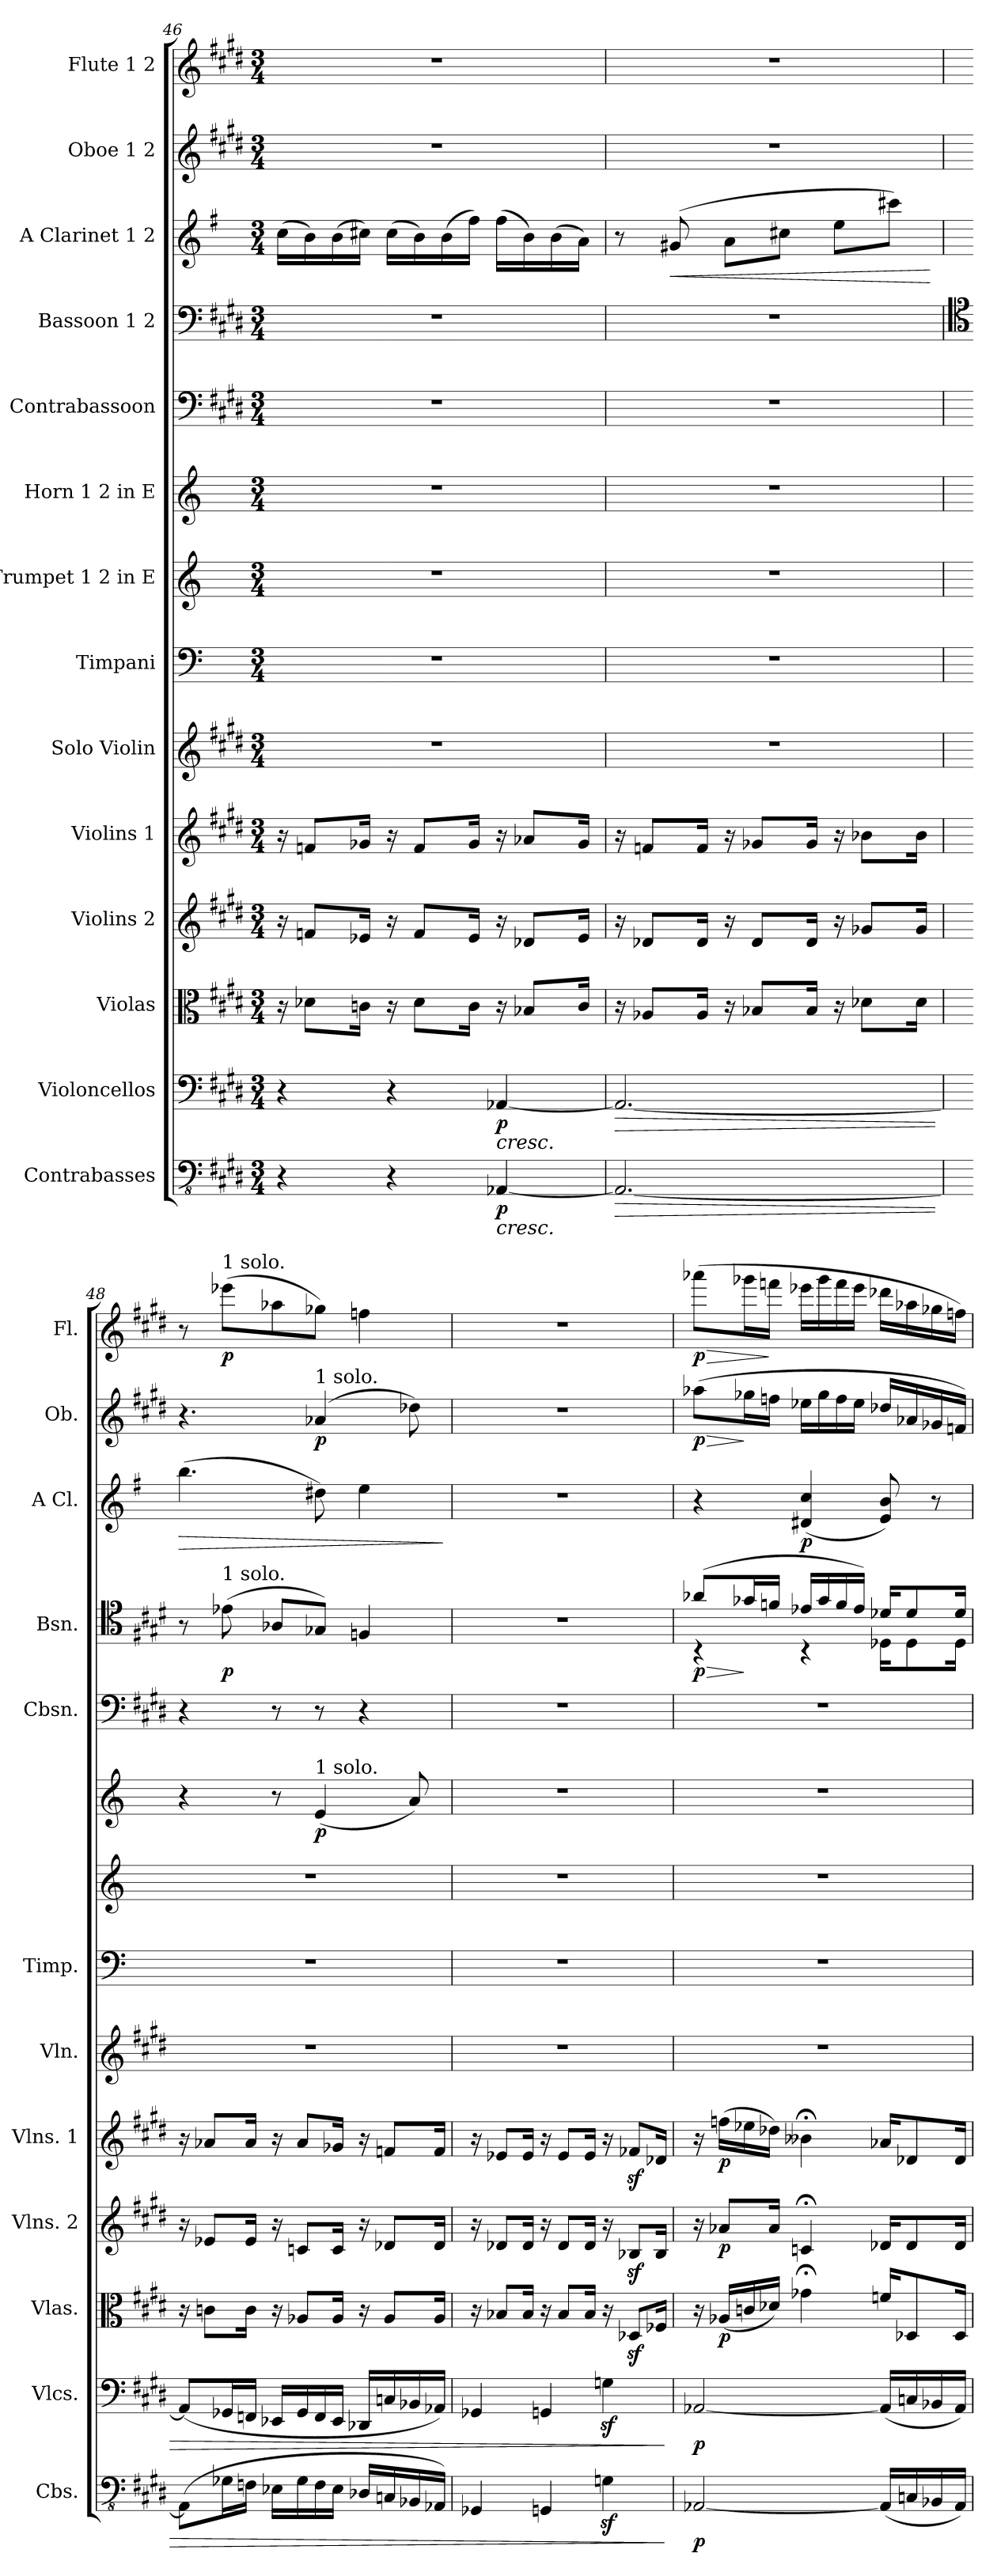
**kern	**dynam	**kern	**dynam	**kern	**dynam	**kern	**dynam	**kern	**dynam	**kern	**kern	**kern	**kern	**dynam	**kern	**kern	**dynam	**kern	**dynam	**kern	**dynam	**kern	**dynam
*part14	*part14	*part13	*part13	*part12	*part12	*part11	*part11	*part10	*part10	*part9	*part8	*part7	*part6	*part6	*part5	*part4	*part4	*part3	*part3	*part2	*part2	*part1	*part1
*staff14	*staff14	*staff13	*staff13	*staff12	*staff12	*staff11	*staff11	*staff10	*staff10	*staff9	*staff8	*staff7	*staff6	*staff6	*staff5	*staff4	*staff4	*staff3	*staff3	*staff2	*staff2	*staff1	*staff1
*I"Contrabasses	*	*I"Violoncellos	*	*I"Violas	*	*I"Violins 2	*	*I"Violins 1	*	*I"Solo Violin	*I"Timpani	*I"Trumpet 1 2 in E	*I"Horn 1 2 in E	*	*I"Contrabassoon	*I"Bassoon 1 2	*	*I"A Clarinet 1 2	*	*I"Oboe 1 2	*	*I"Flute 1 2	*
*I'Cbs.	*	*I'Vlcs.	*	*I'Vlas.	*	*I'Vlns. 2	*	*I'Vlns. 1	*	*I'Vln.	*I'Timp.	*	*	*	*I'Cbsn.	*I'Bsn.	*	*I'A Cl.	*	*I'Ob.	*	*I'Fl.	*
*clefFv4	*	*clefF4	*	*clefC3	*	*clefG2	*	*clefG2	*	*clefG2	*clefF4	*clefG2	*clefG2	*	*clefF4	*clefF4	*	*clefG2	*	*clefG2	*	*clefG2	*
*	*	*	*	*	*	*	*	*	*	*	*	*ITrd-2c-4	*ITrd5c8	*	*ITrd7c12	*	*	*ITrd2c3	*	*	*	*	*
*k[f#c#g#d#]	*	*k[f#c#g#d#]	*	*k[f#c#g#d#]	*	*k[f#c#g#d#]	*	*k[f#c#g#d#]	*	*k[f#c#g#d#]	*k[]	*k[f#c#g#d#]	*k[f#c#g#d#]	*	*k[f#c#g#d#]	*k[f#c#g#d#]	*	*k[f#c#g#d#]	*	*k[f#c#g#d#]	*	*k[f#c#g#d#]	*
*M3/4	*	*M3/4	*	*M3/4	*	*M3/4	*	*M3/4	*	*M3/4	*M3/4	*M3/4	*M3/4	*	*M3/4	*M3/4	*	*M3/4	*	*M3/4	*	*M3/4	*
=46	=46	=46	=46	=46	=46	=46	=46	=46	=46	=46	=46	=46	=46	=46	=46	=46	=46	=46	=46	=46	=46	=46	=46
4r	.	4r	.	16r	.	16r	.	16r	.	2.r	2.r	2.r	2.r	.	2.r	2.r	.	(>16a\LL	.	2.r	.	2.r	.
.	.	.	.	8d-X\L	.	8fn/L	.	8fn/L	.	.	.	.	.	.	.	.	.	16g#\)	.	.	.	.	.
.	.	.	.	.	.	.	.	.	.	.	.	.	.	.	.	.	.	(>16g#\	.	.	.	.	.
.	.	.	.	16cn\Jk	.	16e-X/Jk	.	16g-X/Jk	.	.	.	.	.	.	.	.	.	16a#X\JJ)	.	.	.	.	.
4r	.	4r	.	16r	.	16r	.	16r	.	.	.	.	.	.	.	.	.	(>16a#\LL	.	.	.	.	.
.	.	.	.	8d-\L	.	8f/L	.	8f/L	.	.	.	.	.	.	.	.	.	16g#\)	.	.	.	.	.
.	.	.	.	.	.	.	.	.	.	.	.	.	.	.	.	.	.	(>16g#\	.	.	.	.	.
.	.	.	.	16c\Jk	.	16e-/Jk	.	16g-/Jk	.	.	.	.	.	.	.	.	.	16dd#\JJ)	.	.	.	.	.
!	!LO:HP:b	!	!LO:HP:b	!	!	!	!	!	!	!	!	!	!	!	!	!	!	!	!	!	!	!	!
!	!LO:DY:n=1:b	!	!LO:DY:n=1:b	!	!	!	!	!	!	!	!	!	!	!	!	!	!	!	!	!	!	!	!
[4AAA-X/	< p	[4AA-X/	< p	16r	.	16r	.	16r	.	.	.	.	.	.	.	.	.	(>16dd#\LL	.	.	.	.	.
.	.	.	.	8B-X/L	.	8d-X/L	.	8a-X/L	.	.	.	.	.	.	.	.	.	16g#\)	.	.	.	.	.
.	.	.	.	.	.	.	.	.	.	.	.	.	.	.	.	.	.	(>16g#\	.	.	.	.	.
.	.	.	.	16c/Jk	.	16e-/Jk	.	16g-/Jk	.	.	.	.	.	.	.	.	.	16f#\JJ)	.	.	.	.	.
!!LO:PB:g=z
=47	=47	=47	=47	=47	=47	=47	=47	=47	=47	=47	=47	=47	=47	=47	=47	=47	=47	=47	=47	=47	=47	=47	=47
!	!LO:HP:b	!	!LO:HP:b	!	!	!	!	!	!	!	!	!	!	!	!	!	!	!	!	!	!	!	!
2.AAA-/_	>	2.AA-/_	>	16r	.	16r	.	16r	.	2.r	2.r	2.r	2.r	.	2.r	2.r	.	8r	.	2.r	.	2.r	.
.	.	.	.	8A-X/L	.	8d-X/L	.	8fn/L	.	.	.	.	.	.	.	.	.	.	.	.	.	.	.
!	!	!	!	!	!	!	!	!	!	!	!	!	!	!	!	!	!	!	!LO:HP:b	!	!	!	!
.	.	.	.	.	.	.	.	.	.	.	.	.	.	.	.	.	.	(>8e#X/	<	.	.	.	.
.	.	.	.	16A-/Jk	.	16d-/Jk	.	16f/Jk	.	.	.	.	.	.	.	.	.	.	.	.	.	.	.
.	.	.	.	16r	.	16r	.	16r	.	.	.	.	.	.	.	.	.	8f#\L	.	.	.	.	.
.	.	.	.	8B-X/L	.	8d-/L	.	8g-X/L	.	.	.	.	.	.	.	.	.	.	.	.	.	.	.
.	.	.	.	.	.	.	.	.	.	.	.	.	.	.	.	.	.	8a#X\J	.	.	.	.	.
.	.	.	.	16B-/Jk	.	16d-/Jk	.	16g-/Jk	.	.	.	.	.	.	.	.	.	.	.	.	.	.	.
.	.	.	.	16r	.	16r	.	16r	.	.	.	.	.	.	.	.	.	8cc#\L	.	.	.	.	.
.	.	.	.	8d-X\L	.	8g-X/L	.	8b-X\L	.	.	.	.	.	.	.	.	.	.	.	.	.	.	.
.	.	.	.	.	.	.	.	.	.	.	.	.	.	.	.	.	.	8aa#X\J)	.	.	.	.	.
.	.	.	.	16d-\Jk	.	16g-/Jk	.	16b-\Jk	.	.	.	.	.	.	.	.	.	.	.	.	.	.	.
.	[	.	[	.	.	.	.	.	.	.	.	.	.	.	.	.	.	.	[	.	.	.	.
=48	=48	=48	=48	=48	=48	=48	=48	=48	=48	=48	=48	=48	=48	=48	=48	=48	=48	=48	=48	=48	=48	=48	=48
*	*	*	*	*	*	*	*	*	*	*	*	*	*	*	*	*clefC4	*	*	*	*	*	*	*
!	!	!	!	!	!	!	!	!	!	!	!	!	!	!	!	!	!	!	!LO:HP:b	!	!	!	!
(>8AAA-\L]	.	(<8AA-/L]	.	16r	.	16r	.	16r	.	2.r	2.r	2.r	4r	.	4r	8r	.	(>4.gg#\	>	4.r	.	8r	.
.	.	.	.	8cn\L	.	8e-X/L	.	8a-X/L	.	.	.	.	.	.	.	.	.	.	.	.	.	.	.
!	!	!	!	!	!	!	!	!	!	!	!	!	!	!	!	!	!	!	!	!	!	!LO:TX:a:t=1 solo.	!
!	!	!	!	!	!	!	!	!	!	!	!	!	!	!	!	!LO:TX:a:t=1 solo.	!	!	!	!	!	!	!
!	!	!	!	!	!	!	!	!	!	!	!	!	!	!	!	!	!LO:DY:b	!	!	!	!	!	!LO:DY:b
16GG-X\L	.	16GG-X/L	.	.	.	.	.	.	.	.	.	.	.	.	.	(>8e-X\	p	.	.	.	.	(>8eee-X\L	p
16FFn\JJ	.	16FFn/JJ	.	16c\Jk	.	16e-/Jk	.	16a-/Jk	.	.	.	.	.	.	.	.	.	.	.	.	.	.	.
16EE-X\LL	.	16EE-X/LL	.	16r	.	16r	.	16r	.	.	.	.	8r	.	8r	8A-X/L	.	.	.	.	.	8aa-X\	.
16GG-\	.	16GG-/	.	8A-X/L	.	8cn/L	.	8a-/L	.	.	.	.	.	.	.	.	.	.	.	.	.	.	.
!	!	!	!	!	!	!	!	!	!	!	!	!	!	!	!	!	!	!	!	!LO:TX:a:t=1 solo.	!	!	!
!	!	!	!	!	!	!	!	!	!	!	!	!	!LO:TX:a:t=1 solo.	!	!	!	!	!	!	!	!	!	!
!	!	!	!	!	!	!	!	!	!	!	!	!	!	!LO:DY:b	!	!	!	!	!	!	!LO:DY:b	!	!
16FF\	.	16FF/	.	.	.	.	.	.	.	.	.	.	(<4G#/	p	8r	8G-X/J)	.	8b#X\)	.	(>4a-X/	p	8gg-X\J)	.
16EE-\JJ	.	16EE-/JJ	.	16A-/Jk	.	16c/Jk	.	16g-X/Jk	.	.	.	.	.	.	.	.	.	.	.	.	.	.	.
16DD-X/LL	.	16DD-X/LL	.	16r	.	16r	.	16r	.	.	.	.	.	.	4r	4Fn/	.	4cc#\	.	.	.	4ffn\	.
16CCn/	.	16Cn/	.	8A-/L	.	8d-X/L	.	8fn/L	.	.	.	.	.	.	.	.	.	.	.	.	.	.	.
16BBB-X/	.	16BB-X/	.	.	.	.	.	.	.	.	.	.	8c#/)	.	.	.	.	.	.	8dd-X\)	.	.	.
16AAA-X/JJ)	.	16AA-X/JJ)	.	16A-/Jk	.	16d-/Jk	.	16f/Jk	.	.	.	.	.	.	.	.	.	.	.	.	.	.	.
.	.	.	.	.	.	.	.	.	.	.	.	.	.	.	.	.	.	.	]	.	.	.	.
=49	=49	=49	=49	=49	=49	=49	=49	=49	=49	=49	=49	=49	=49	=49	=49	=49	=49	=49	=49	=49	=49	=49	=49
4GGG-X/	.	4GG-X/	.	16r	.	16r	.	16r	.	2.r	2.r	2.r	2.r	.	2.r	2.r	.	2.r	.	2.r	.	2.r	.
.	.	.	.	8B-X/L	.	8d-X/L	.	8e-X/L	.	.	.	.	.	.	.	.	.	.	.	.	.	.	.
.	.	.	.	16B-/Jk	.	16d-/Jk	.	16e-/Jk	.	.	.	.	.	.	.	.	.	.	.	.	.	.	.
4GGGn/	.	4GGn/	.	16r	.	16r	.	16r	.	.	.	.	.	.	.	.	.	.	.	.	.	.	.
.	.	.	.	8B-/L	.	8d-/L	.	8e-/L	.	.	.	.	.	.	.	.	.	.	.	.	.	.	.
.	.	.	.	16B-/Jk	.	16d-/Jk	.	16e-/Jk	.	.	.	.	.	.	.	.	.	.	.	.	.	.	.
4GGnz<\	.	4Gnz<\	.	16r	.	16r	.	16r	.	.	.	.	.	.	.	.	.	.	.	.	.	.	.
.	.	.	.	8D-Xz</L	.	8B-Xz</L	.	8f-Xz</L	.	.	.	.	.	.	.	.	.	.	.	.	.	.	.
.	.	.	.	16F-X/Jk	.	16B-/Jk	.	16d-X/Jk	.	.	.	.	.	.	.	.	.	.	.	.	.	.	.
.	]	.	]	.	.	.	.	.	.	.	.	.	.	.	.	.	.	.	.	.	.	.	.
!!LO:PB:g=z
=50	=50	=50	=50	=50	=50	=50	=50	=50	=50	=50	=50	=50	=50	=50	=50	=50	=50	=50	=50	=50	=50	=50	=50
!	!LO:DY:b	!	!LO:DY:b	!	!	!	!	!	!	!	!	!	!	!	!	!	!LO:HP:b	!	!	!	!LO:HP:b	!	!LO:HP:b
*	*	*	*	*	*	*	*	*	*	*	*	*	*	*	*	*^	*	*	*	*	*	*	*
!	!	!	!	!	!	!	!	!	!	!	!	!	!	!	!	!	!	!LO:DY:n=1:b	!	!	!	!LO:DY:n=1:b	!	!LO:DY:n=1:b
[2AAA-X/	p	[2AA-X/	p	16r	.	16r	.	16r	.	2.r	2.r	2.r	2.r	.	2.r	(>8a-X/L	4r	> p	4r	.	(>8aa-X\L	> p	(>8aaa-X\L	> p
!	!	!	!	!	!LO:DY:b	!	!LO:DY:b	!	!LO:DY:b	!	!	!	!	!	!	!	!	!	!	!	!	!	!	!
.	.	.	.	(<16A-X/LL	p	8a-X/L	p	(>16ffn\LL	p	.	.	.	.	.	.	.	.	.	.	.	.	.	.	.
.	.	.	.	16cn/	.	.	.	16ee-X\	.	.	.	.	.	.	.	16g-X/L	.	]	.	.	16gg-X\L	]	16ggg-X\L	.
.	.	.	.	16d-X/JJ)	.	16a-/Jk	.	16dd-X\JJ)	.	.	.	.	.	.	.	16fn/JJ	.	.	.	.	16ffn\JJ	.	16fffn\JJ	]
!	!	!	!	!	!	!	!	!	!	!	!	!	!	!	!	!	!	!	!	!LO:DY:b	!	!	!	!
.	.	.	.	4g-X;<\	.	4cn;</	.	4b--X;<\	.	.	.	.	.	.	.	16e-X/LL	4r	.	(<4B#X/ 4a/	p	16ee-X\LL	.	16eee-X\LL	.
.	.	.	.	.	.	.	.	.	.	.	.	.	.	.	.	16g-/	.	.	.	.	16gg-\	.	16ggg-\	.
.	.	.	.	.	.	.	.	.	.	.	.	.	.	.	.	16f/	.	.	.	.	16ff\	.	16fff\	.
.	.	.	.	.	.	.	.	.	.	.	.	.	.	.	.	16e-/JJ)	.	.	.	.	16ee-\JJ	.	16eee-\JJ	.
(<16AAA-/LL]	.	(<16AA-/LL]	.	16fn/KL	.	16d-X/KL	.	16a-X/KL	.	.	.	.	.	.	.	16d-X/KL	16D-X\KL	.	8c#/ 8g#/)	.	16dd-X/LL	.	16ddd-X\LL	.
16CCn/	.	16Cn/	.	8D-X/	.	8d-/	.	8d-X/	.	.	.	.	.	.	.	8d-/	8D-\	.	.	.	16a-X/	.	16aa-X\	.
16BBB-X/	.	16BB-X/	.	.	.	.	.	.	.	.	.	.	.	.	.	.	.	.	8r	.	16g-X/	.	16gg-X\	.
16AAA-/JJ)	.	16AA-/JJ)	.	16D-/Jk	.	16d-/Jk	.	16d-/Jk	.	.	.	.	.	.	.	16d-/Jk	16D-\Jk	.	.	.	16fn/JJ)	.	16ffn\JJ)	.
*	*	*	*	*	*	*	*	*	*	*	*	*	*	*	*	*v	*v	*	*	*	*	*	*	*
=	=	=	=	=	=	=	=	=	=	=	=	=	=	=	=	=	=	=	=	=	=	=	=
*-	*-	*-	*-	*-	*-	*-	*-	*-	*-	*-	*-	*-	*-	*-	*-	*-	*-	*-	*-	*-	*-	*-	*-
